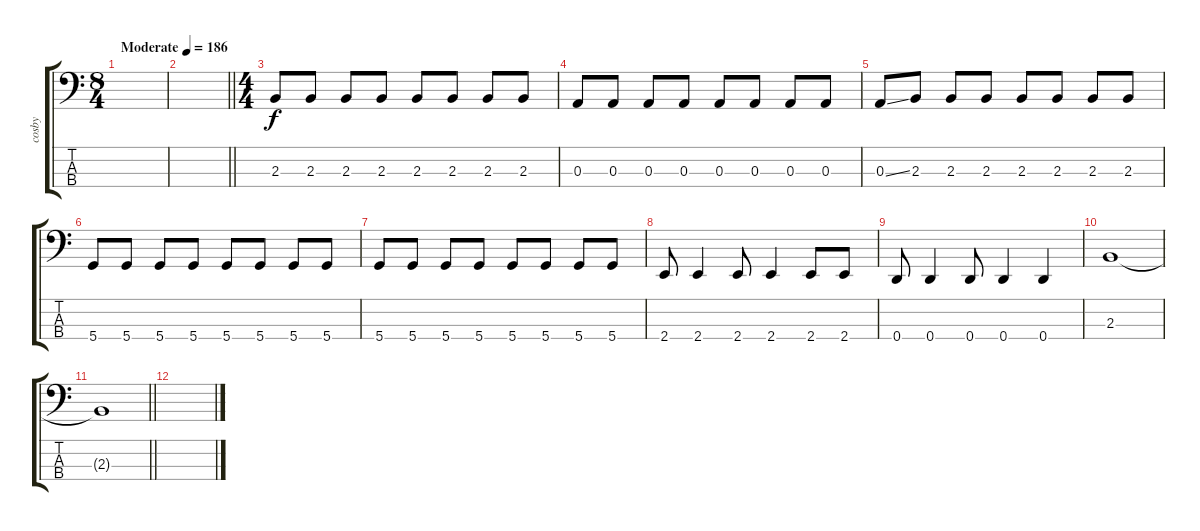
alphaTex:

\track ("cosby" "cosby") {instrument electricbassfinger}
\staff {score tabs}
\tuning (G2 D2 A1 D1) {hide}
\ts (8 4)
\tempo (186 "Moderate")
\clef f4
\ks c
|
\barLineRight lightlight
|
\ts (4 4)
\section ("" " ")
2.3.8 2.3.8 2.3.8 2.3.8 2.3.8 2.3.8 2.3.8 2.3.8 |
0.3.8 0.3.8 0.3.8 0.3.8 0.3.8 0.3.8 0.3.8 0.3.8 |
0.3{ss}.8 2.3.8 2.3.8 2.3.8 2.3.8 2.3.8 2.3.8 2.3.8 |
5.4.8 5.4.8 5.4.8 5.4.8 5.4.8 5.4.8 5.4.8 5.4.8 |
5.4.8 5.4.8 5.4.8 5.4.8 5.4.8 5.4.8 5.4.8 5.4.8 |
2.4.8 2.4.4 2.4.8 2.4.4 2.4.8 2.4.8 |
0.4.8 0.4.4 0.4.8 0.4.4 0.4.4 |
2.3.1 |
\barLineRight lightlight
2.3{t}.1 |
\section ("" " ")
